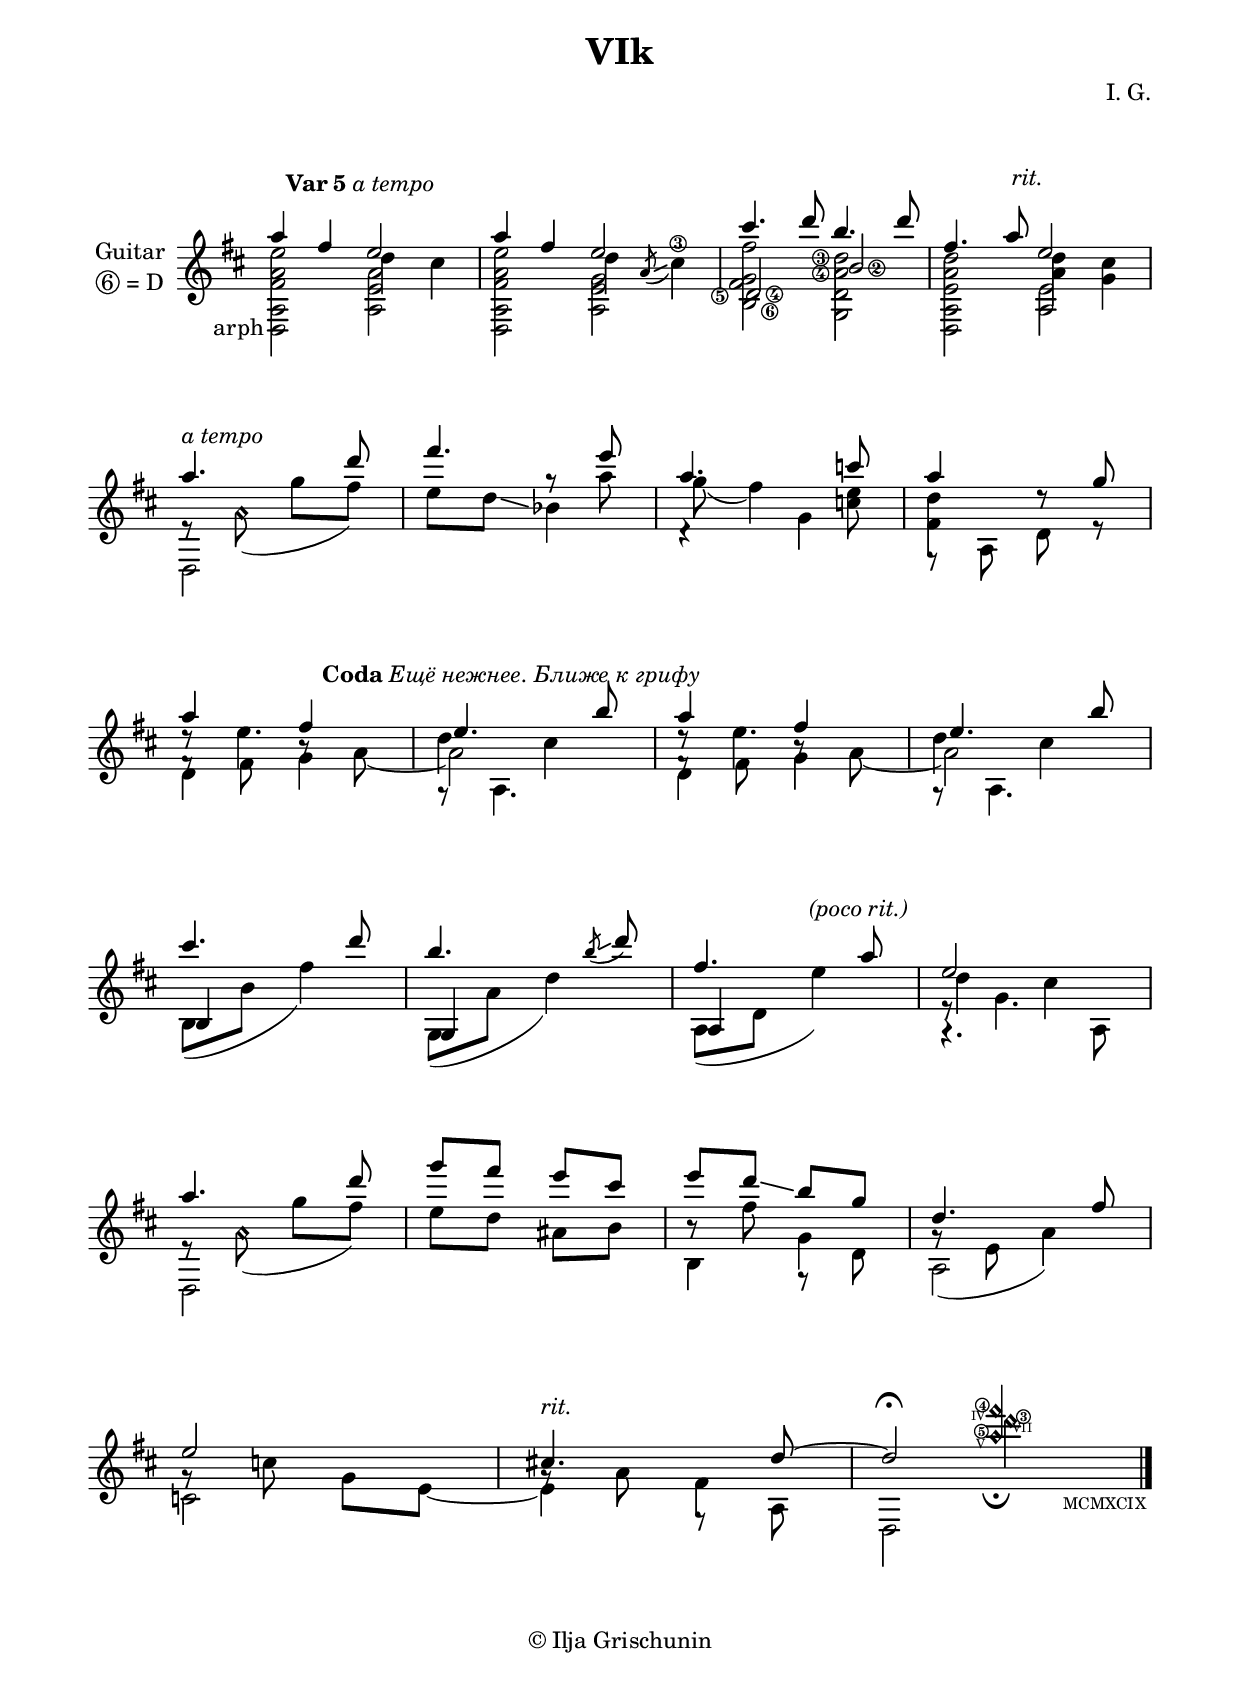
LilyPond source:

\version "2.19.15"

\language "deutsch"

\paper {
  #(set-paper-size "a4")
  top-markup-spacing.basic-distance = 8
  markup-system-spacing.basic-distance = 25
  top-system-spacing.basic-distance = 20
  system-system-spacing.basic-distance = 25
  score-system-spacing.basic-distance = 28
  last-bottom-spacing.basic-distance = 20
  %two-sided = ##t
  %inner-margin = 25
  %outer-margin = 15
  left-margin = 15
  right-margin = 15
}

\header {
  title = "VIk"
  composer = "I. G."
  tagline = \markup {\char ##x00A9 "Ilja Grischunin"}
}

\layout{
  \context {
    \Voice
    \override Glissando.thickness = #1.5
    \override Glissando.gap = #0.1
  }
  \context {
    \Score
    \remove "Bar_number_engraver"
  }
}

%%%%%%%%%%%%%%%%%%%%%%%%%%%
\version "2.19.15"

#(define RH rightHandFinger)

xLV = #(define-music-function (parser location further) (number?) #{
  \once \override LaissezVibrerTie.X-extent = #'(0 . 0)
  \once \override LaissezVibrerTie.details.note-head-gap = #(/
                                                             further -2)
  \once \override LaissezVibrerTie.extra-offset = #(cons (/
                                                          further 2) 0)
         #})

stringNumberSpanner =
#(define-music-function (parser location StringNumber) (string?)
   #{
     \override TextSpanner.font-size = #-5
     \override TextSpanner.dash-fraction = #0.3
     \override TextSpanner.dash-period = #1.5
     \override TextSpanner.bound-details.right.arrow = ##t
     \override TextSpanner.arrow-width = #0.2
     \override TextSpanner.arrow-length = #0.7
     \override TextSpanner.bound-details.left.stencil-align-dir-y = #CENTER
     \override TextSpanner.bound-details.left.text = \markup { \circle \number #StringNumber }
   #})

stringNumSpan =
#(define-music-function (parser location StringNumber) (string?)
   #{
     \override TextSpanner.font-size = #-5
     \override TextSpanner.dash-fraction = #0.3
     \override TextSpanner.dash-period = #1.5
     %\override TextSpanner.bound-details.right.arrow = ##t
     %\override TextSpanner.arrow-width = #0.2
     %\override TextSpanner.arrow-length = #0.7
     \override TextSpanner.bound-details.left.stencil-align-dir-y = #CENTER
     \override TextSpanner.bound-details.left.text = \markup { \circle \number #StringNumber }
   #})

spad = \override Fingering #'staff-padding = #'()
sfol = \set fingeringOrientations = #'(left)
sfor = \set fingeringOrientations = #'(right)
sfod = \set fingeringOrientations = #'(down)
sfou = \set fingeringOrientations = #'(up)
ssnol = \set stringNumberOrientations = #'(left)
ssnou = \set stringNumberOrientations = #'(up)
ssnod = \set stringNumberOrientations = #'(down)
ssnor = \set stringNumberOrientations = #'(right)
FO = #(define-music-function (parser location offsetX offsetY)(number? number?)
        #{
          \once \override Voice.Fingering #'extra-offset = #(cons offsetX offsetY)
        #})


\version "2.19.15"

\language "deutsch"

vikFunfte = \relative {
  \key d \major
  \time 4/4
  \override Staff.TimeSignature.stencil = ##f
  \mergeDifferentlyHeadedOn
  \mergeDifferentlyDottedOn
  \override Score.RehearsalMark.extra-offset = #'(4 . 1.5)
  \mark \markup{\fontsize #-2 {\bold {Var 5} \italic {a tempo}}}
  <<
    {
      a''4 fis
    }
    \\
    {
      \override TextScript.extra-offset = #'(-5.5 . 3.5)
      <d,, a' fis' a e'>2-\markup arph
    }
  >>
  <<
    {
      e''2
    }
    \\
    {
      d4 cis
    }
    \\
    {
      \voiceFour
      <a, e' a>2
    }
  >>
  <<
    {
      a''4 fis
    }
    \\
    {
      <d,, a' fis' a e'>2
    }
  >>
  <<
    {
      e''2
    }
    \\
    {
      \override StringNumber.staff-padding = #'()
      \override Glissando.minimum-length = #3
      \override Glissando.springs-and-rods = #ly:spanner::set-spacing-rods
      d4 \stemUp\acciaccatura a8 \glissando \stemDown cis4\3
    }
    \\
    {
      \voiceFour
      <a, e' g>2
    }
  >>
  <<
    {
      \once\override StringNumber.extra-offset = #'(2 . -12)
      cis''4.\6
      \once\override StringNumber.extra-offset = #'(-8.6 . -11.5)
      d8\5
      \once \override Dots.extra-offset = #'(-1.7 . 0)
      h4. d8
    }
    \\
    {
      \set stringNumberOrientations = #'(left)
      <h,, fis' g fis'>2<g d' a'\4 d\3>
    }
    \\
    {
      \set stringNumberOrientations = #'(right)
      \once\override NoteColumn.force-hshift = #0.3
      d'\4 h'\2
    }
  >>
  <<
    {
      \override TextScript.extra-offset = #'(0.5 . 1.5)
      fis'4. a8-\markup{\italic rit.} e2
    }
    \\
    {
      <d,, a' e' a d><a'' d>4<g cis>
    }
    \\
    {
      \voiceFour
      s2 <a, e'>
    }
  >>
  \break
  \time 2/4
  <<
    {
      \override TextScript.extra-offset = #'(0 . .4)
      a''4.-\markup {\italic {a tempo}}
      d8 fis4. e8 a,4. c8 a4 s8 g
    }
    \\
    {
      e,8\rest
      \once\override Slur.positions = #'(-4 . 0)
      a\harmonic\noBeam( g' fis)
      s4 g8\rest a g( fis4) <c e>8 <fis, d'>4 d'8\rest s
    }
    \\
    {
      \voiceTwo
      d,,2 e''8 d\glissando b4 d,4\rest g f,8\rest a d r
    }
  >>
  \break
  \override Score.RehearsalMark.extra-offset = #'(16 . .4)
  \mark \markup{\fontsize #-2 {\bold {Coda} \italic {Ещё нежнее. Ближе к грифу}}}
  <<
    {
      a''4 fis
      \once\override NoteColumn.force-hshift = #.7
      e4. h'8 a4 fis
      \once\override NoteColumn.force-hshift = #.7
      e4. h'8
    }
    \\
    {
      d,8\rest e4. d4 cis d8\rest e4. d4 cis
    }
    \\
    {
      \voiceTwo
      f,8\rest
      \once\override NoteColumn.force-hshift = #.2
      fis h\rest a_~
      \once\override NoteColumn.force-hshift = #.3
      a2 f8\rest
      \once\override NoteColumn.force-hshift = #.2
      fis h\rest a_~
      \once\override NoteColumn.force-hshift = #.3
      a2
    }
    \\
    {
      \voiceTwo
      d,4 g g,8\rest a4. d4 g g,8\rest a4.
    }
  >>
  \break
  \override Staff.NoteCollision.merge-differently-headed = ##t
  <<
    {
      cis''4. d8 h4.
      \once \override Slur.direction = #DOWN
      \override TextScript.extra-offset = #'(-5 . 0)
      \acciaccatura h8 \glissando d8 fis,4. a8-\markup{\italic {(poco rit.)}}
    }
    \\
    {
      \voiceOne h,,4 s g s a s
    }
    \\
    {
      \voiceFour h8( h' fis'4) g,,8( a' d4) a,8( d e'4)
    }
  >>
  <<
    {
      e2
    }
    \\
    {
      d4 cis
    }
    \\
    {
      \voiceTwo
      e,8\rest g4.
    }
    \\
    {
      \voiceTwo
      g,4.\rest a8
    }
  >>
  \break
  <<
    {
      a''4. d8
    }
    \\
    {
      e,,8\rest
      \once\override Slur.positions = #'(-4 . 0)
      a\harmonic\noBeam( g' fis)
    }
    \\
    {
      \voiceTwo
      d,,2
    }
  >>
  <<
    {
      g'''8 fis e cis e d\glissando h g
      \override TextScript.extra-offset = #'(5 . 0)
      d4. fis8
    }
    \\
    {
      e8 d ais h h\rest fis' g,4
      \once\override Slur.positions = #'(-9 . -4)
      g8\rest( e a4)
    }
    \\
    {
      \voiceTwo
      s2 h,4 f8\rest d' a2
    }
  >>
  \break
  <<
    {
      \override TextScript.extra-offset = #'(0 . 1)
      e''2 cis!4.-\markup{\italic rit.}
      \override TextScript.font-size = -5
      \tag #'Part {
        \once\override TextScript.extra-offset = #'(19.6 . 0)
      }
      \tag #'Book {
        \once\override TextScript.extra-offset = #'(19.2 . 0)
      }
      d8~-"IV"
      \tag #'Part {
        \once\override TextScript.extra-offset = #'(12.7 . -1)
      }
      \tag #'Book {
        \once\override TextScript.extra-offset = #'(12.5 . -1)
      }
      d2-"VII"\fermata
    }
    \\
    {
      g,8\rest c g e~ e4 fis s4
      \once\override NoteColumn.force-hshift = #1.3
      \override TextScript.font-size = -5
      \once\override TextScript.extra-offset = #'(1.5 . 9.8)
      d''\harmonic-\markup {\circle\bold 3}
    }
    \\
    {
      \voiceTwo
      c,,2 g'8\rest a f,8\rest
      \override TextScript.font-size = -5
      \tag #'Part {
        \once\override TextScript.extra-offset = #'(19.9 . 10.3)
      }
      \tag #'Book {
        \once\override TextScript.extra-offset = #'(19.7 . 10.3)
      }
      a-"V"
      %\stemUp
      \override Stem.length = 6.5
      \once\override TextScript.extra-offset = #'(9.2 . 14.2)
      d,2-\markup {\circle\bold 5}
    }
    \\
    {
      \voiceOne
      \override TextScript.font-size = -5
      s2 s s4
      \once\override TextScript.extra-offset = #'(-1 . -2.8)
      <a'''\harmonic fis'\harmonic>_\fermata-\markup {\circle\bold 4}
    }
  >>
  \bar "|."
  \revert Score.RehearsalMark.extra-offset
  \override Score.RehearsalMark.self-alignment-X = #RIGHT
  \override Score.RehearsalMark.direction = #DOWN
  \mark \markup {\teeny MCMXCIX}
}


\score {
  <<
    \new Staff \with {
      instrumentName = \markup {
        \center-column {
          "Guitar"
          \line { \circle 6"= D" }
        }
      }
    }
    \vikFunfte
    %\new Dynamics \vikTemaDynamics
  >>
}